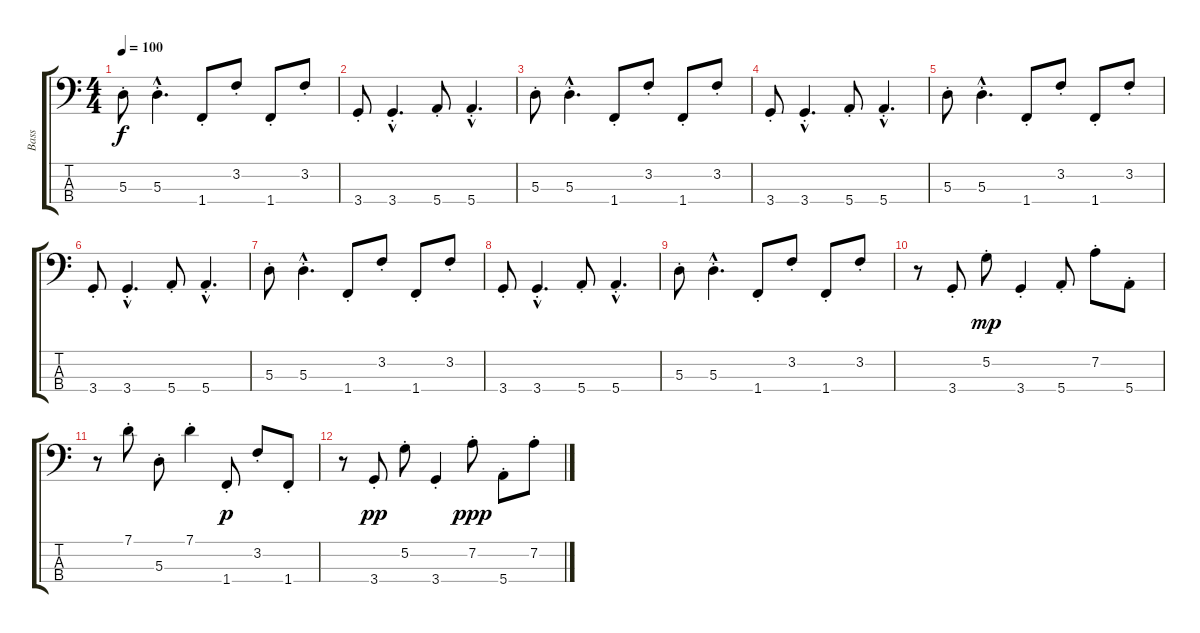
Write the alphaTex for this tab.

\track ("Bass" "Bass") {instrument electricbassfinger}
\staff {score tabs}
\tuning (G2 D2 A1 E1) {hide}
\ts (4 4)
\tempo 100
\clef f4
\ks c
5.3{st}.8{dy f} 5.3{hac st}.4{d} 1.4{st}.8 3.2{st}.8 1.4{st}.8 3.2{st}.8 |
3.4{st}.8 3.4{hac st}.4{d} 5.4{st}.8 5.4{hac st}.4{d} |
5.3{st}.8 5.3{hac st}.4{d} 1.4{st}.8 3.2{st}.8 1.4{st}.8 3.2{st}.8 |
3.4{st}.8 3.4{hac st}.4{d} 5.4{st}.8 5.4{hac st}.4{d} |
5.3{st}.8 5.3{hac st}.4{d} 1.4{st}.8 3.2{st}.8 1.4{st}.8 3.2{st}.8 |
3.4{st}.8 3.4{hac st}.4{d} 5.4{st}.8 5.4{hac st}.4{d} |
5.3{st}.8 5.3{hac st}.4{d} 1.4{st}.8 3.2{st}.8 1.4{st}.8 3.2{st}.8 |
3.4{st}.8 3.4{hac st}.4{d} 5.4{st}.8 5.4{hac st}.4{d} |
5.3{st}.8 5.3{hac st}.4{d} 1.4{st}.8 3.2{st}.8 1.4{st}.8 3.2{st}.8 |
r.8 3.4{st}.8 5.2{st}.8{dy mp} 3.4{st}.4 5.4{st}.8 7.2{st}.8 5.4{st}.8 |
r.8 7.1{st}.8 5.3{st}.8 7.1{st}.4 1.4{st}.8{dy p} 3.2{st}.8 1.4{st}.8 |
r.8 3.4{st}.8{dy pp} 5.2{st}.8 3.4{st}.4 7.2{st}.8{dy ppp} 5.4{st}.8 7.2{st}.8
